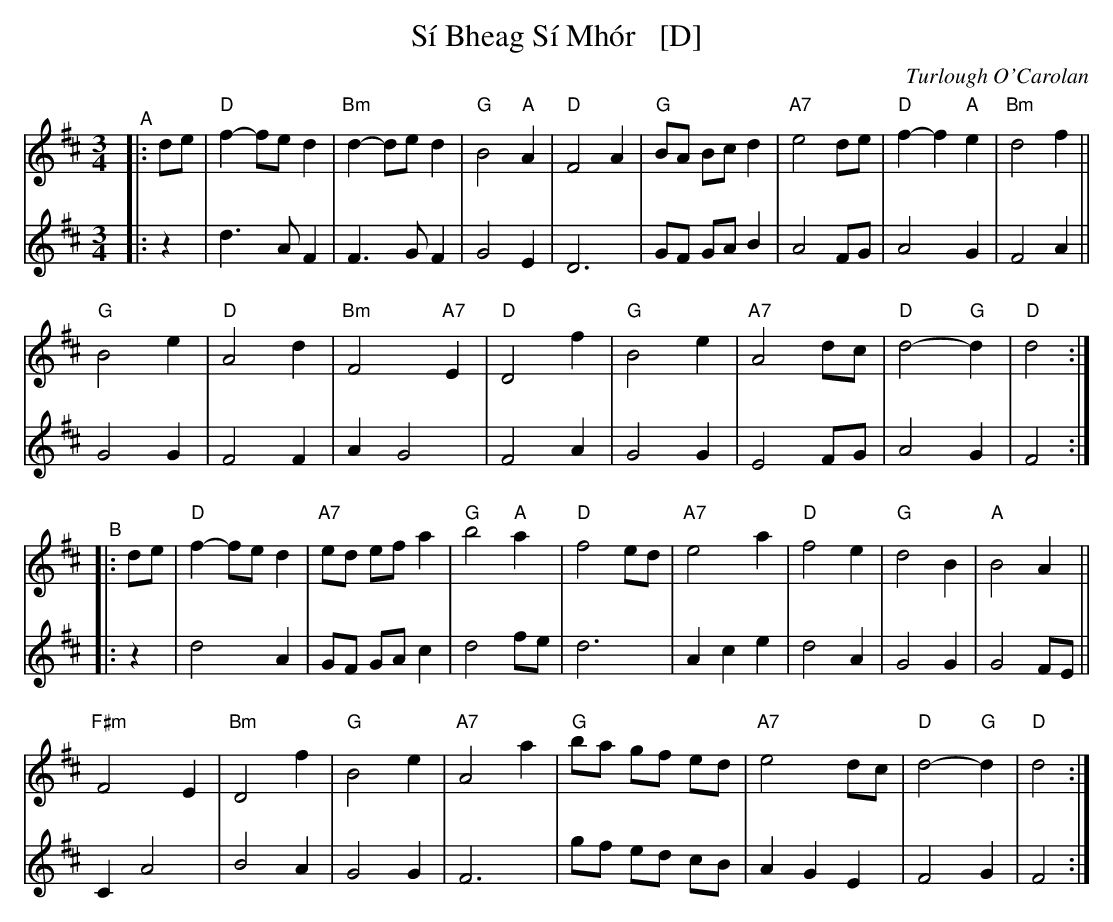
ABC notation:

X:1
T: S\'i Bheag S\'i Mh\'or   [D]
C: Turlough O'Carolan
M: 3/4
L: 1/8
K: D
V: 1 staves=2
"^A"|: de |\
 "D"f2-fe d2 | "Bm"d2-de d2 | "G"B4 "A"A2 | "D"F4 A2 |\
"G"BA Bc d2 | "A7"e4 de | "D"f2-f2 "A"e2 | "Bm"d4 f2 ||
"G"B4 e2 | "D"A4 d2 | "Bm"F4 "A7"E2 | "D"D4 f2 |\
"G"B4 e2 | "A7"A4 dc | "D"d4- "G"d2 | "D"d4 :|
"^B"|: de |\
"D"f2-fe d2 | "A7"ed ef a2 | "G"b4 "A"a2 | "D"f4 ed |\
"A7"e4 a2 | "D"f4 e2 | "G"d4 B2 | "A"B4 A2 ||
"F#m"F4 E2 | "Bm"D4 f2 | "G"B4 e2 | "A7"A4 a2 |\
"G"ba gf ed | "A7"e4 dc | "D"d4- "G"d2 | "D"d4 :|
V: 2
|: z2 |\
d3 AF2 | F3 G F2 | G4 E2 | D6 |
GF GA B2 | A4 FG | A4 G2 | F4 A2 ||
G4 G2 | F4 F2 | A2 G4 | F4 A2 |
G4 G2 | E4 FG | A4 G2 | F4 :|
|: z2 |\
d4 A2 | GF GA c2 | d4 fe | d6 |
A2 c2 e2 | d4 A2 | G4 G2 | G4 FE ||
C2 A4 | B4 A2 | G4 G2 | F6 |
gf ed cB | A2 G2 E2 | F4 G2 | F4 :|
